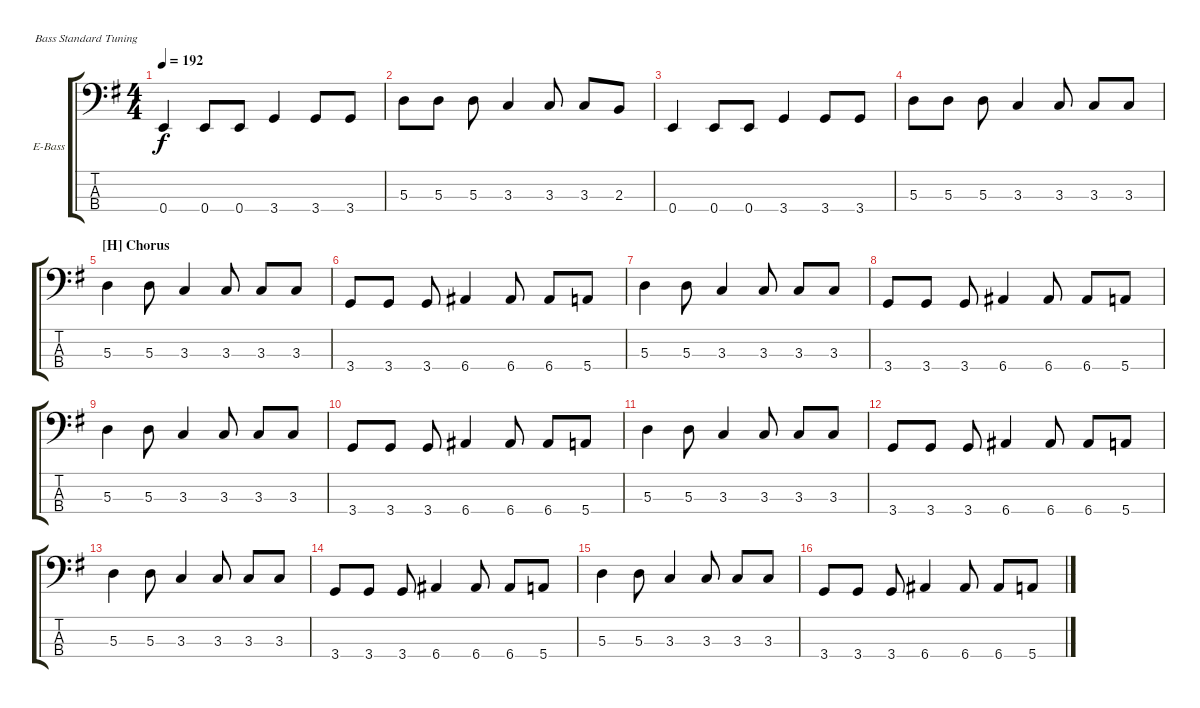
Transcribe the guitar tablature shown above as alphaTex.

\defaultSystemsLayout 4
\bracketExtendMode groupsimilarinstruments
\firstSystemTrackNameOrientation horizontal
\otherSystemsTrackNameOrientation horizontal
\track ("Electric Bass" "E-Bass") {instrument electricbassfinger}
\staff {score tabs}
\tuning (G2 D2 A1 E1)
\ts (4 4)
\tempo 192
\clef f4
\scale
1.05549
\ks g
0.4.4{dy f} 0.4.8 0.4.8 3.4.4 3.4.8 3.4.8 |
\scale
0.944515 5.3.8 5.3.8 5.3.8 3.3.4 3.3.8 3.3.8 2.3.8 |
\scale
1.05549 0.4.4 0.4.8 0.4.8 3.4.4 3.4.8 3.4.8 |
\scale
0.944515 5.3.8 5.3.8 5.3.8 3.3.4 3.3.8 3.3.8 3.3.8 |
\section ("H" "Chorus")
\scale
1.05549 5.3.4 5.3.8 3.3.4 3.3.8 3.3.8 3.3.8 |
\scale
0.944515 3.4.8 3.4.8 3.4.8 6.4.4 6.4.8 6.4.8 5.4.8 |
\scale
1.05549 5.3.4 5.3.8 3.3.4 3.3.8 3.3.8 3.3.8 |
\scale
0.944515 3.4.8 3.4.8 3.4.8 6.4.4 6.4.8 6.4.8 5.4.8 |
\scale
1.05549 5.3.4 5.3.8 3.3.4 3.3.8 3.3.8 3.3.8 |
\scale
0.944515 3.4.8 3.4.8 3.4.8 6.4.4 6.4.8 6.4.8 5.4.8 |
\scale
1.05549 5.3.4 5.3.8 3.3.4 3.3.8 3.3.8 3.3.8 |
\scale
0.944515 3.4.8 3.4.8 3.4.8 6.4.4 6.4.8 6.4.8 5.4.8 |
\scale
1.05549 5.3.4 5.3.8 3.3.4 3.3.8 3.3.8 3.3.8 |
\scale
0.944515 3.4.8 3.4.8 3.4.8 6.4.4 6.4.8 6.4.8 5.4.8 |
\scale
1.05549 5.3.4 5.3.8 3.3.4 3.3.8 3.3.8 3.3.8 |
\scale
0.944515 3.4.8 3.4.8 3.4.8 6.4.4 6.4.8 6.4.8 5.4.8
